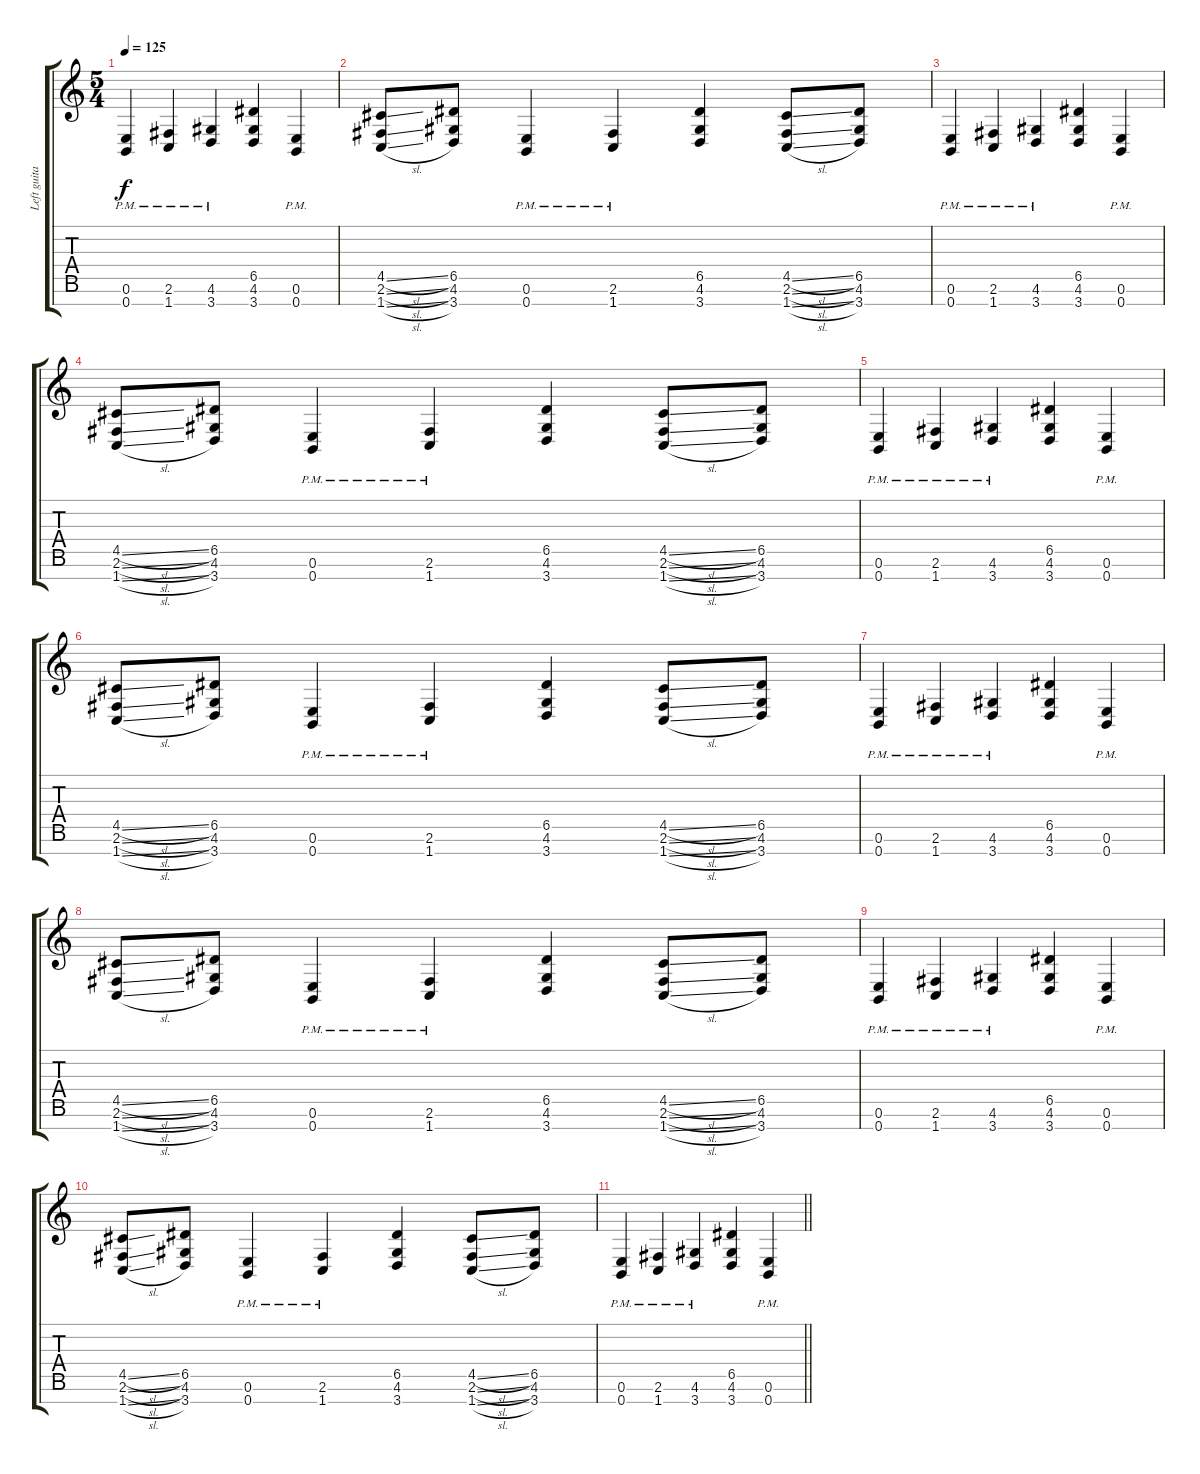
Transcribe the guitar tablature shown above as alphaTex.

\track ("Left guitar" "Left guita") {instrument distortionguitar}
\staff {score tabs}
\tuning (E4 B3 G3 D3 A2 E2 B1) {hide}
\ts (5 4)
\tempo 125
\clef g2
\ks c
(0.6{pm} 0.7{pm}).4{dy f volume 10} (2.6{pm} 1.7{pm}).4 (4.6{pm} 3.7{pm}).4 (6.5 4.6 3.7).4 (0.6{pm} 0.7).4 |
(4.5{sl} 2.6{sl} 1.7{sl}).8{volume 9} (6.5 4.6 3.7).8 (0.6{pm} 0.7{pm}).4 (2.6{pm} 1.7{pm}).4 (6.5 4.6 3.7).4 (4.5{sl} 2.6{sl} 1.7{sl}).8 (6.5 4.6 3.7).8 |
(0.6{pm} 0.7{pm}).4{volume 8} (2.6{pm} 1.7{pm}).4 (4.6{pm} 3.7{pm}).4 (6.5 4.6 3.7).4 (0.6{pm} 0.7).4 |
(4.5{sl} 2.6{sl} 1.7{sl}).8{volume 7} (6.5 4.6 3.7).8 (0.6{pm} 0.7{pm}).4 (2.6{pm} 1.7{pm}).4 (6.5 4.6 3.7).4 (4.5{sl} 2.6{sl} 1.7{sl}).8 (6.5 4.6 3.7).8 |
(0.6{pm} 0.7{pm}).4{volume 6} (2.6{pm} 1.7{pm}).4 (4.6{pm} 3.7{pm}).4 (6.5 4.6 3.7).4 (0.6{pm} 0.7).4 |
(4.5{sl} 2.6{sl} 1.7{sl}).8{volume 5} (6.5 4.6 3.7).8 (0.6{pm} 0.7{pm}).4 (2.6{pm} 1.7{pm}).4 (6.5 4.6 3.7).4 (4.5{sl} 2.6{sl} 1.7{sl}).8 (6.5 4.6 3.7).8 |
(0.6{pm} 0.7{pm}).4{volume 4} (2.6{pm} 1.7{pm}).4 (4.6{pm} 3.7{pm}).4 (6.5 4.6 3.7).4 (0.6{pm} 0.7).4 |
(4.5{sl} 2.6{sl} 1.7{sl}).8{volume 3} (6.5 4.6 3.7).8 (0.6{pm} 0.7{pm}).4 (2.6{pm} 1.7{pm}).4 (6.5 4.6 3.7).4 (4.5{sl} 2.6{sl} 1.7{sl}).8 (6.5 4.6 3.7).8 |
(0.6{pm} 0.7{pm}).4{volume 2} (2.6{pm} 1.7{pm}).4 (4.6{pm} 3.7{pm}).4 (6.5 4.6 3.7).4 (0.6{pm} 0.7).4 |
(4.5{sl} 2.6{sl} 1.7{sl}).8{volume 1} (6.5 4.6 3.7).8 (0.6{pm} 0.7{pm}).4 (2.6{pm} 1.7{pm}).4 (6.5 4.6 3.7).4 (4.5{sl} 2.6{sl} 1.7{sl}).8 (6.5 4.6 3.7).8 |
\barLineRight lightlight
(0.6{pm} 0.7{pm}).4{volume 0} (2.6{pm} 1.7{pm}).4 (4.6{pm} 3.7{pm}).4 (6.5 4.6 3.7).4 (0.6{pm} 0.7).4
